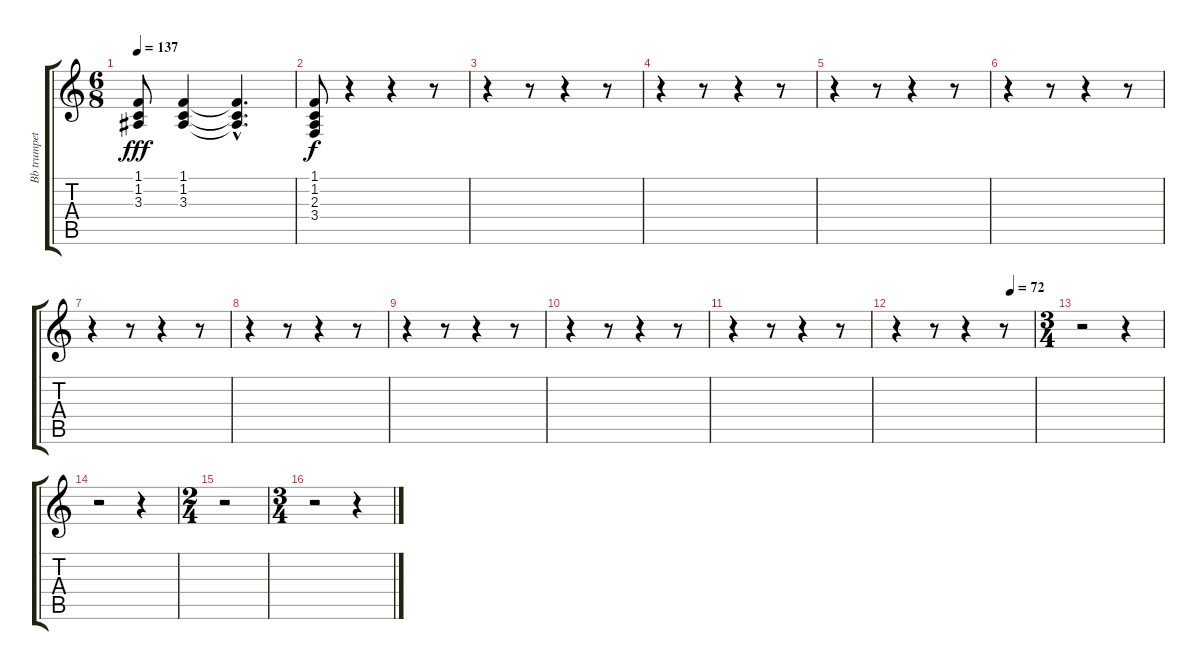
\track ("Bb trumpet" "Bb trumpet") {instrument trumpet}
\staff {score tabs}
\tuning (E4 B3 G3 D3 A2 E2) {hide}
\ts (6 8)
\tempo 137
\clef g2
\ks c
(1.1 1.2 3.3).8{dy fff} (1.1 1.2 3.3).4 (1.1{hac t} 1.2{hac t} 3.3{hac t}).4{d} |
(1.1 1.2 2.3 3.4).8{dy f} r.4 r.4 r.8 |
r.4 r.8 r.4 r.8 |
r.4 r.8 r.4 r.8 |
r.4 r.8 r.4 r.8 |
r.4 r.8 r.4 r.8 |
r.4 r.8 r.4 r.8 |
r.4 r.8 r.4 r.8 |
r.4 r.8 r.4 r.8 |
r.4 r.8 r.4 r.8 |
r.4 r.8 r.4 r.8 |
\tempo (72 0.8333333333333334)
r.4 r.8 r.4 r.8 |
\ts (3 4)
r.2 r.4 |
r.2 r.4 |
\ts (2 4)
r.2 |
\ts (3 4)
r.2 r.4
